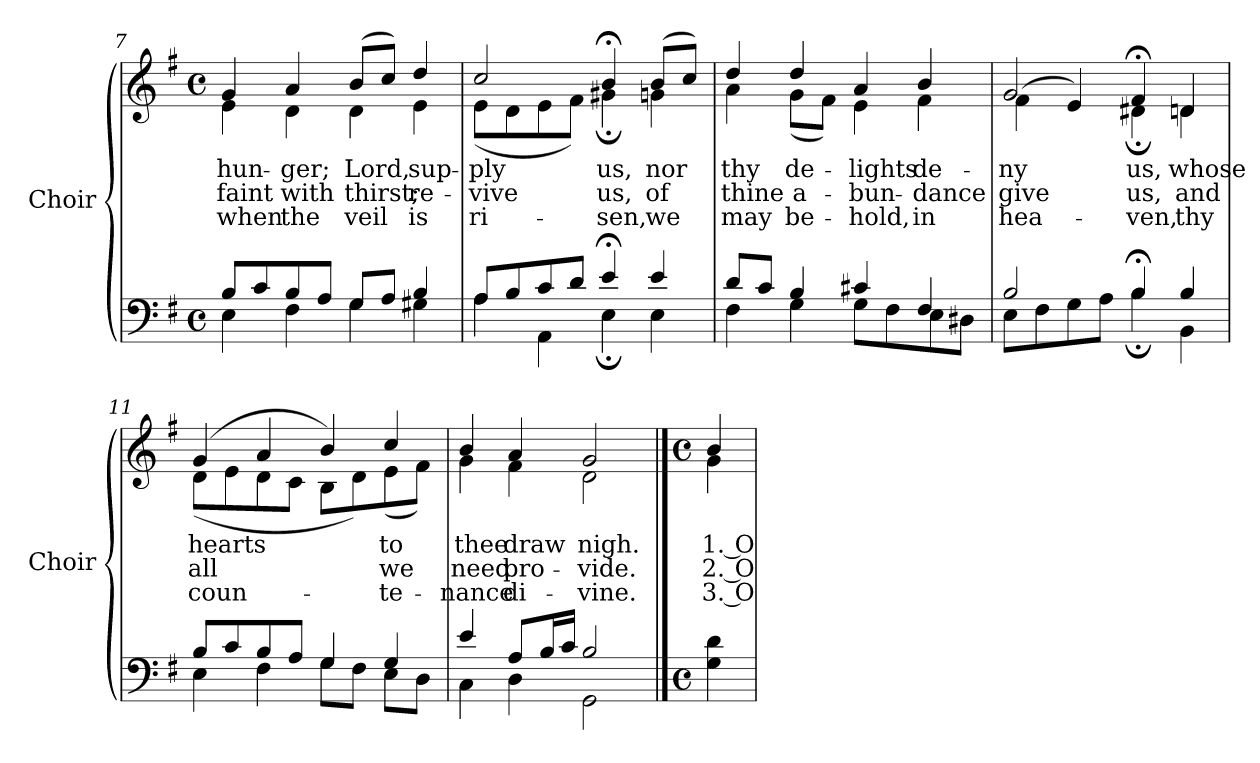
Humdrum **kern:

**kern	**kern	**text	**text	**text
*part1	*part1	*part1	*part1	*part1
*staff2	*staff1	*staff1	*staff1	*staff1
*I"Choir	*	*	*	*
*I'Choir	*	*	*	*
*clefF4	*clefG2	*	*	*
*k[f#]	*k[f#]	*	*	*
*G:	*G:	*	*	*
*M4/4	*M4/4	*	*	*
*met(c)	*met(c)	*	*	*
=7	=7	=7	=7	=7
*^	*	*	*	*
!	!	!	!LO:LY:b:color=#000000	!LO:LY:b:color=#000000	!LO:LY:b:color=#000000
*	*	*^	*	*	*
8Bi/L	4Ei\	4gi/	4ei\	hun-	faint	when
8ci/	.	.	.	.	.	.
!	!	!	!	!LO:LY:b:color=#000000	!LO:LY:b:color=#000000	!LO:LY:b:color=#000000
8Bi/	4F#i\	4ai/	4di\	-ger;	with	the
8Ai/J	.	.	.	.	.	.
!	!	!	!	!LO:LY:b:color=#000000	!LO:LY:b:color=#000000	!LO:LY:b:color=#000000
8Gi/L	4Gi\	(8bi/L	4di\	Lord,	thirst;	veil
8Ai/J	.	8cci/J)	.	.	.	.
!	!	!	!	!LO:LY:b:color=#000000	!LO:LY:b:color=#000000	!LO:LY:b:color=#000000
4Bi/	4G#Xi\	4ddi/	4ei\	sup-	re-	is
=8	=8	=8	=8	=8	=8	=8
!	!	!	!	!LO:LY:b:color=#000000	!LO:LY:b:color=#000000	!LO:LY:b:color=#000000
8Ai/L	4Ai\	2cci/	(8ei\L	-ply	-vive	ri-
8Bi/	.	.	8di\	.	.	.
8ci/	4AAi\	.	8ei\	.	.	.
8di/J	.	.	8f#i\J)	.	.	.
!	!	!	!	!LO:LY:b:color=#000000	!LO:LY:b:color=#000000	!LO:LY:b:color=#000000
4e;i/	4E;i\	4b;i/	4g#X;i\	us,	us,	-sen,
!	!	!	!	!LO:LY:b:color=#000000	!LO:LY:b:color=#000000	!LO:LY:b:color=#000000
4ei/	4Ei\	(8bi/L	4gni\	nor	of	we
.	.	8cci/J)	.	.	.	.
!!LO:LB:g=z	!!
=9	=9	=9	=9	=9	=9	=9
!	!	!	!	!LO:LY:b:color=#000000	!LO:LY:b:color=#000000	!LO:LY:b:color=#000000
8di/L	4F#i\	4ddi/	4ai\	thy	thine	may
8ci/J	.	.	.	.	.	.
!	!	!	!	!LO:LY:b:color=#000000	!LO:LY:b:color=#000000	!LO:LY:b:color=#000000
4Bi/	4Gi\	4ddi/	(8gi\L	de-	a-	be-
.	.	.	8f#i\J)	.	.	.
!	!	!	!	!LO:LY:b:color=#000000	!LO:LY:b:color=#000000	!LO:LY:b:color=#000000
4c#Xi/	8Gi\L	4ai/	4ei\	-lights	-bun-	-hold,
.	8F#i\	.	.	.	.	.
!	!	!	!	!LO:LY:b:color=#000000	!LO:LY:b:color=#000000	!LO:LY:b:color=#000000
4F#i/	8Ei\	4bi/	4f#i\	de-	-dance	in
.	8D#Xi\J	.	.	.	.	.
=10	=10	=10	=10	=10	=10	=10
!	!	!	!	!LO:LY:b:color=#000000	!LO:LY:b:color=#000000	!LO:LY:b:color=#000000
2Bi/	8Ei\L	2gi/	(4f#i\	-ny	give	hea-
.	8F#i\	.	.	.	.	.
.	8Gi\	.	4ei/)	.	.	.
.	8Ai\J	.	.	.	.	.
!	!	!	!	!LO:LY:b:color=#000000	!LO:LY:b:color=#000000	!LO:LY:b:color=#000000
4B;i/	4B;i\	4f#;i/	4d#X;i\	us,	us,	-ven,
!	!	!	!	!LO:LY:b:color=#000000	!LO:LY:b:color=#000000	!LO:LY:b:color=#000000
4Bi/	4BBi\	4dni/	4di\	whose	and	thy
=11	=11	=11	=11	=11	=11	=11
!	!	!	!	!LO:LY:b:color=#000000	!LO:LY:b:color=#000000	!LO:LY:b:color=#000000
8Bi/L	4Ei\	(4gi/	(8di\L	hearts	all	coun-
8ci/	.	.	8ei\	.	.	.
8Bi/	4F#i\	4ai/	8di\	.	.	.
8Ai/J	.	.	8ci\J	.	.	.
4Gi/	8Gi\L	4bi/)	8Bi\L	.	.	.
.	8F#i\J	.	8di\)	.	.	.
!	!	!	!	!LO:LY:b:color=#000000	!LO:LY:b:color=#000000	!LO:LY:b:color=#000000
4Gi/	8Ei\L	4cci/	(8ei\	to	we	-te-
.	8Di\J	.	8f#i\J)	.	.	.
=12	=12	=12	=12	=12	=12	=12
!	!	!	!	!LO:LY:b:color=#000000	!LO:LY:b:color=#000000	!LO:LY:b:color=#000000
4ei/	4Ci\	4bi/	4gi\	thee	need	-nance
!	!	!	!	!LO:LY:b:color=#000000	!LO:LY:b:color=#000000	!LO:LY:b:color=#000000
8Ai/L	4Di\	4ai/	4f#i\	draw	pro-	di-
16Bi/L	.	.	.	.	.	.
16ci/JJ	.	.	.	.	.	.
!	!	!	!	!LO:LY:b:color=#000000	!LO:LY:b:color=#000000	!LO:LY:b:color=#000000
2Bi/	2GGi\	2gi/	2di\	nigh.	-vide.	-vine.
*v	*v	*	*	*	*	*
!!LO:PB:g=z	!!
==12	==12	==12	==12	==12	==12
*M4/4	*M4/4	*	*	*	*
*met(c)	*met(c)	*	*	*	*
*^	*	*	*	*	*
!	!	!	!	!LO:LY:b:color=#000000	!LO:LY:b:color=#000000	!LO:LY:b:color=#000000
*v	*v	*	*	*	*	*
4Gi\ 4di	4bi/	4gi\	1. O	2. O	3. O
*	*v	*v	*	*	*
=	=	=	=	=
*-	*-	*-	*-	*-
